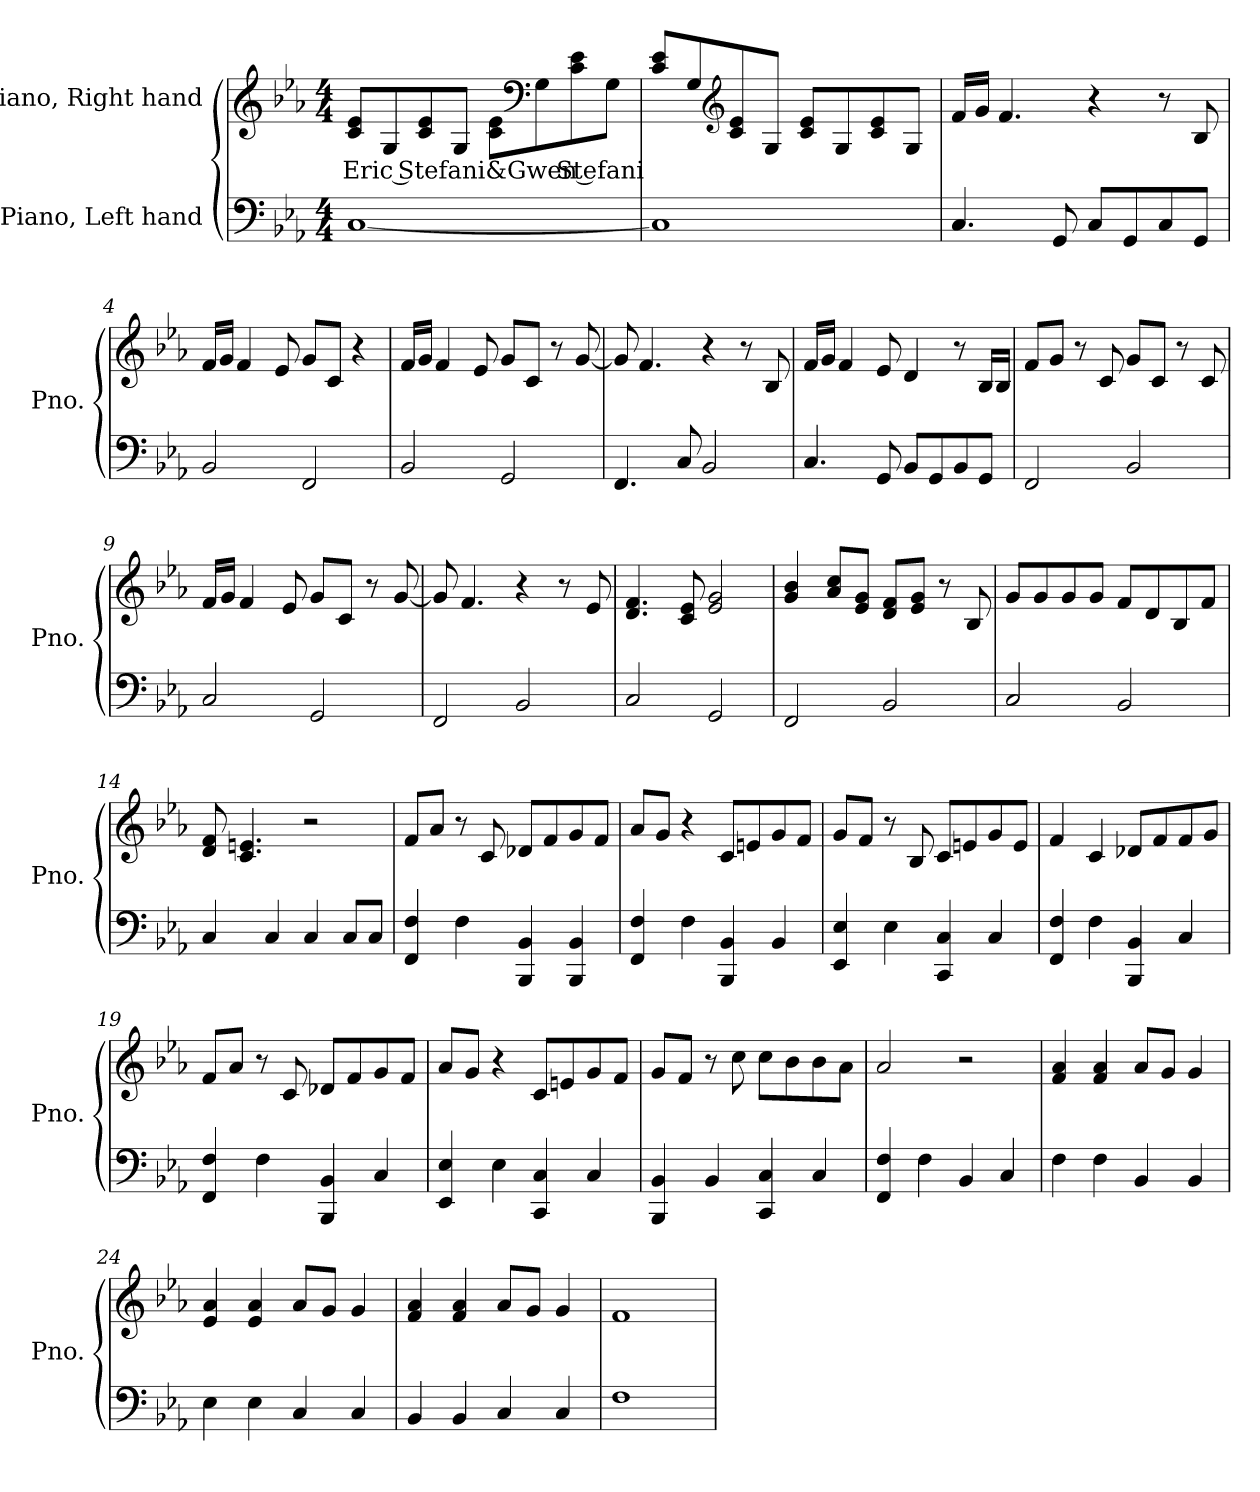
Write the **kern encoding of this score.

**kern	**kern	**text
*part2	*part1	*part1
*staff2	*staff1	*staff1
*I"Piano, Left hand	*I"Piano, Right hand	*
*I'Pno.	*I'Pno.	*
*clefF4	*clefG2	*
*k[b-e-a-]	*k[b-e-a-]	*
*M4/4	*M4/4	*
*MM80	*MM80	*
=1	=1	=1
!	!	!LO:LY:b
[1C	8c/ 8e-/L	Eric Stefani&Gwen Stefani
.	8G/	.
.	8c/ 8e-/	.
.	8G/J	.
.	8c\ 8e-\L	.
*	*clefF4	*
.	8G\	.
.	8c\ 8e-\	.
.	8G\J	.
!!LO:LB:g=z
=2	=2	=2
1C]	8c/ 8e-/L	.
.	8G/	.
*	*clefG2	*
.	8c/ 8e-/	.
.	8G/J	.
.	8c/ 8e-/L	.
.	8G/	.
.	8c/ 8e-/	.
.	8G/J	.
=3	=3	=3
4.C/	16f/LL	.
.	16g/JJ	.
.	4.f/	.
8GG/	.	.
8C/L	4r	.
8GG/	.	.
8C/	8r	.
8GG/J	8B-/	.
=4	=4	=4
2BB-/	16f/LL	.
.	16g/JJ	.
.	4f/	.
.	8e-/	.
2FF/	8g/L	.
.	8c/J	.
.	4r	.
=5	=5	=5
2BB-/	16f/LL	.
.	16g/JJ	.
.	4f/	.
.	8e-/	.
2GG/	8g/L	.
.	8c/J	.
.	8r	.
.	[8g/	.
!!LO:LB:g=z
=6	=6	=6
4.FF/	8g/]	.
.	4.f/	.
8C/	.	.
2BB-/	4r	.
.	8r	.
.	8B-/	.
=7	=7	=7
4.C/	16f/LL	.
.	16g/JJ	.
.	4f/	.
8GG/	8e-/	.
8BB-/L	4d/	.
8GG/	.	.
8BB-/	8r	.
8GG/J	16B-/LL	.
.	16B-/JJ	.
=8	=8	=8
2FF/	8f/L	.
.	8g/J	.
.	8r	.
.	8c/	.
2BB-/	8g/L	.
.	8c/J	.
.	8r	.
.	8c/	.
=9	=9	=9
2C/	16f/LL	.
.	16g/JJ	.
.	4f/	.
.	8e-/	.
2GG/	8g/L	.
.	8c/J	.
.	8r	.
.	[8g/	.
=10	=10	=10
2FF/	8g/]	.
.	4.f/	.
2BB-/	4r	.
.	8r	.
.	8e-/	.
!!LO:LB:g=z
=11	=11	=11
2C/	4.d/ 4.f/	.
.	8c/ 8e-/	.
2GG/	2e-/ 2g/	.
=12	=12	=12
2FF/	4g/ 4b-/	.
.	8a-/ 8cc/L	.
.	8e-/ 8g/J	.
2BB-/	8d/ 8f/L	.
.	8e-/ 8g/J	.
.	8r	.
.	8B-/	.
=13	=13	=13
2C/	8g/L	.
.	8g/	.
.	8g/	.
.	8g/J	.
2BB-/	8f/L	.
.	8d/	.
.	8B-/	.
.	8f/J	.
=14	=14	=14
4C/	8d/ 8f/	.
.	4.c/ 4.en/	.
4C/	.	.
4C/	2r	.
8C/L	.	.
8C/J	.	.
=15	=15	=15
4FF/ 4F/	8f/L	.
.	8a-/J	.
4F\	8r	.
.	8c/	.
4BBB-/ 4BB-/	8d-X/L	.
.	8f/	.
4BBB-/ 4BB-/	8g/	.
.	8f/J	.
!!LO:LB:g=z
=16	=16	=16
4FF/ 4F/	8a-/L	.
.	8g/J	.
4F\	4r	.
4BBB-/ 4BB-/	8c/L	.
.	8en/	.
4BB-/	8g/	.
.	8f/J	.
=17	=17	=17
4EE-/ 4E-/	8g/L	.
.	8f/J	.
4E-\	8r	.
.	8B-/	.
4CC/ 4C/	8c/L	.
.	8en/	.
4C/	8g/	.
.	8e/J	.
=18	=18	=18
4FF/ 4F/	4f/	.
4F\	4c/	.
4BBB-/ 4BB-/	8d-X/L	.
.	8f/	.
4C/	8f/	.
.	8g/J	.
=19	=19	=19
4FF/ 4F/	8f/L	.
.	8a-/J	.
4F\	8r	.
.	8c/	.
4BBB-/ 4BB-/	8d-X/L	.
.	8f/	.
4C/	8g/	.
.	8f/J	.
!!LO:LB:g=z
=20	=20	=20
4EE-/ 4E-/	8a-/L	.
.	8g/J	.
4E-\	4r	.
4CC/ 4C/	8c/L	.
.	8en/	.
4C/	8g/	.
.	8f/J	.
=21	=21	=21
4BBB-/ 4BB-/	8g/L	.
.	8f/J	.
4BB-/	8r	.
.	8cc\	.
4CC/ 4C/	8cc\L	.
.	8b-\	.
4C/	8b-\	.
.	8a-\J	.
=22	=22	=22
4FF/ 4F/	2a-/	.
4F\	.	.
4BB-/	2r	.
4C/	.	.
=23	=23	=23
4F\	4f/ 4a-/	.
4F\	4f/ 4a-/	.
4BB-/	8a-/L	.
.	8g/J	.
4BB-/	4g/	.
=24	=24	=24
4E-\	4e-/ 4a-/	.
4E-\	4e-/ 4a-/	.
4C/	8a-/L	.
.	8g/J	.
4C/	4g/	.
=25	=25	=25
4BB-/	4f/ 4a-/	.
4BB-/	4f/ 4a-/	.
4C/	8a-/L	.
.	8g/J	.
4C/	4g/	.
=26	=26	=26
1F	1f	.
=	=	=
*-	*-	*-
